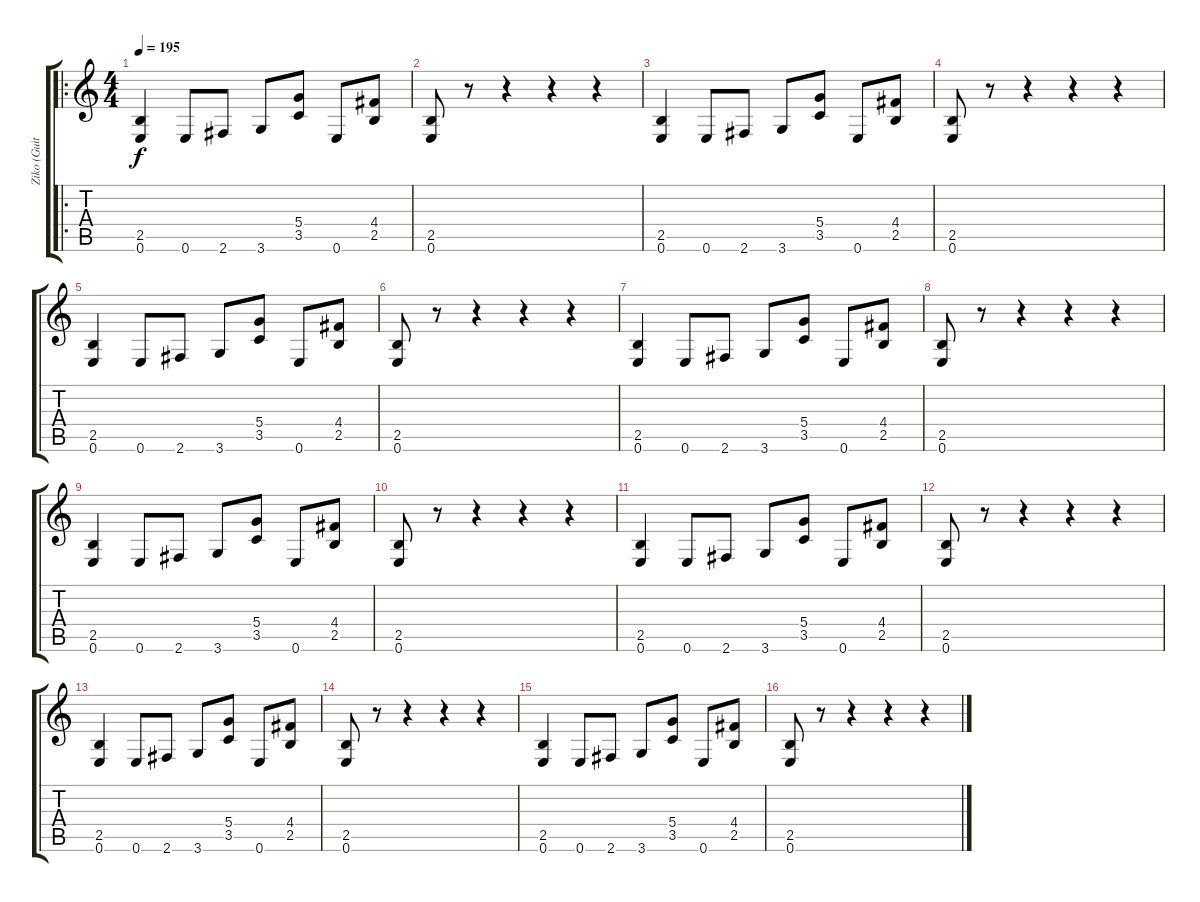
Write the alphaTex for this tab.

\track ("Ziko (Guitar)" "Ziko (Guit") {instrument distortionguitar}
\staff {score tabs}
\tuning (E4 B3 G3 D3 A2 E2) {hide}
\ro
\ts (4 4)
\tempo 195
\clef g2
\ks c
(2.5 0.6).4{dy f instrument distortionguitar} 0.6.8 2.6.8 3.6.8 (5.4 3.5).8 0.6.8 (4.4 2.5).8 |
(2.5 0.6).8 r.8 r.4 r.4 r.4 |
(2.5 0.6).4 0.6.8 2.6.8 3.6.8 (5.4 3.5).8 0.6.8 (4.4 2.5).8 |
(2.5 0.6).8 r.8 r.4 r.4 r.4 |
(2.5 0.6).4 0.6.8 2.6.8 3.6.8 (5.4 3.5).8 0.6.8 (4.4 2.5).8 |
(2.5 0.6).8 r.8 r.4 r.4 r.4 |
(2.5 0.6).4 0.6.8 2.6.8 3.6.8 (5.4 3.5).8 0.6.8 (4.4 2.5).8 |
(2.5 0.6).8 r.8 r.4 r.4 r.4 |
(2.5 0.6).4 0.6.8 2.6.8 3.6.8 (5.4 3.5).8 0.6.8 (4.4 2.5).8 |
(2.5 0.6).8 r.8 r.4 r.4 r.4 |
(2.5 0.6).4 0.6.8 2.6.8 3.6.8 (5.4 3.5).8 0.6.8 (4.4 2.5).8 |
(2.5 0.6).8 r.8 r.4 r.4 r.4 |
(2.5 0.6).4 0.6.8 2.6.8 3.6.8 (5.4 3.5).8 0.6.8 (4.4 2.5).8 |
(2.5 0.6).8 r.8 r.4 r.4 r.4 |
(2.5 0.6).4 0.6.8 2.6.8 3.6.8 (5.4 3.5).8 0.6.8 (4.4 2.5).8 |
(2.5 0.6).8 r.8 r.4 r.4 r.4
